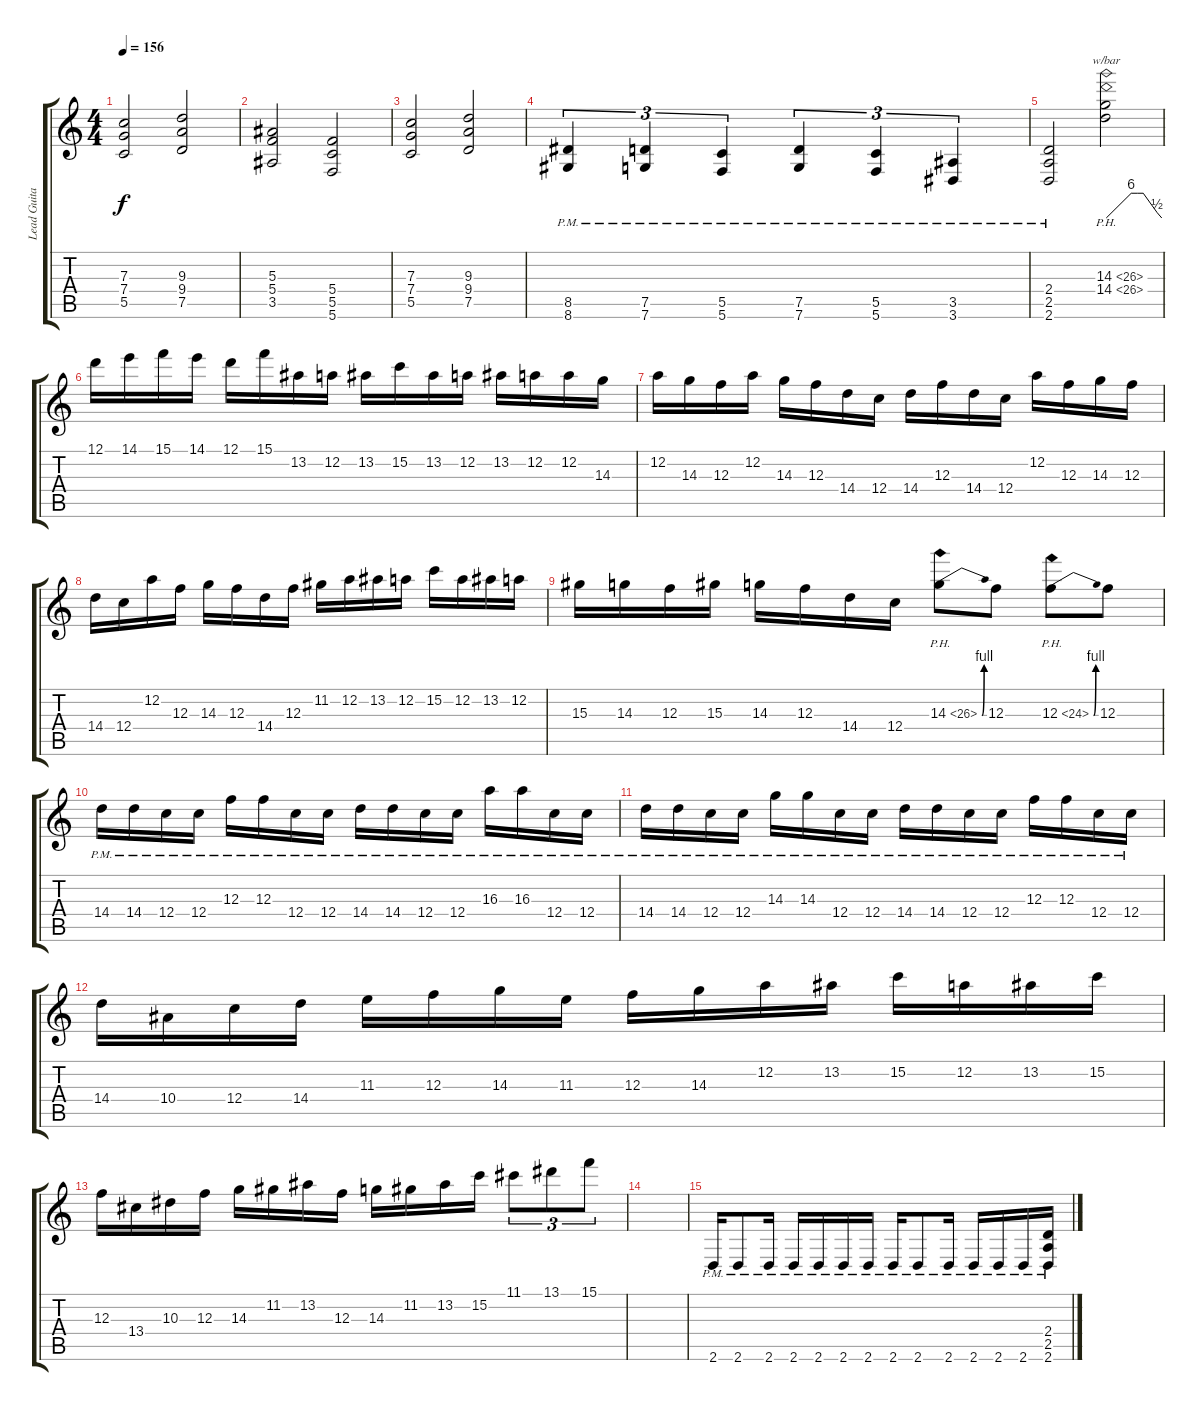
\track ("Lead Guitar" "Lead Guita") {instrument distortionguitar}
\staff {score tabs}
\tuning (D4 A3 F3 C3 G2 C2) {hide}
\ts (4 4)
\tempo 156
\clef g2
\ks c
(7.3 7.4 5.5).2{dy f} (9.3 9.4 7.5).2 |
(5.3 5.4 3.5).2 (5.4 5.5 5.6).2 |
(7.3 7.4 5.5).2 (9.3 9.4 7.5).2 |
(8.5{pm} 8.6{pm}).4{tu (3 2)} (7.5{pm} 7.6{pm}).4{tu (3 2)} (5.5{pm} 5.6{pm}).4{tu (3 2)} (7.5{pm} 7.6{pm}).4{tu (3 2)} (5.5{pm} 5.6{pm}).4{tu (3 2)} (3.5{pm} 3.6{pm}).4{tu (3 2)} |
(2.4{pm} 2.5{pm} 2.6{pm}).2 (14.3{ph 12} 14.4{ph 12}).2{tbe (custom default 0 0 27 24 34 24 40 24 55 2 60 0)} |
12.1.16 14.1.16 15.1.16 14.1.16 12.1.16 15.1.16 13.2.16 12.2.16 13.2.16 15.2.16 13.2.16 12.2.16 13.2.16 12.2.16 12.2.16 14.3.16 |
12.2.16 14.3.16 12.3.16 12.2.16 14.3.16 12.3.16 14.4.16 12.4.16 14.4.16 12.3.16 14.4.16 12.4.16 12.2.16 12.3.16 14.3.16 12.3.16 |
14.4.16 12.4.16 12.2.16 12.3.16 14.3.16 12.3.16 14.4.16 12.3.16 11.2.16 12.2.16 13.2.16 12.2.16 15.2.16 12.2.16 13.2.16 12.2.16 |
15.3.16 14.3.16 12.3.16 15.3.16 14.3.16 12.3.16 14.4.16 12.4.16 14.3{be (bend 0 0 60 4) ph 12}.8 12.3.8 12.3{be (bend 0 0 60 4) ph 12}.8 12.3.8 |
14.4{pm}.16 14.4{pm}.16 12.4{pm}.16 12.4{pm}.16 12.3{pm}.16 12.3{pm}.16 12.4{pm}.16 12.4{pm}.16 14.4{pm}.16 14.4{pm}.16 12.4{pm}.16 12.4{pm}.16 16.3{pm}.16 16.3{pm}.16 12.4{pm}.16 12.4{pm}.16 |
14.4{pm}.16 14.4{pm}.16 12.4{pm}.16 12.4{pm}.16 14.3{pm}.16 14.3{pm}.16 12.4{pm}.16 12.4{pm}.16 14.4{pm}.16 14.4{pm}.16 12.4{pm}.16 12.4{pm}.16 12.3{pm}.16 12.3{pm}.16 12.4{pm}.16 12.4{pm}.16 |
14.4.16 10.4.16 12.4.16 14.4.16 11.3.16 12.3.16 14.3.16 11.3.16 12.3.16 14.3.16 12.2.16 13.2.16 15.2.16 12.2.16 13.2.16 15.2.16 |
12.3.16 13.4.16 10.3.16 12.3.16 14.3.16 11.2.16 13.2.16 12.3.16 14.3.16 11.2.16 13.2.16 15.2.16 11.1.8{tu (3 2)} 13.1.8{tu (3 2)} 15.1.8{tu (3 2)} |
|
2.6{pm}.16 2.6{pm}.8 2.6{pm}.16 2.6{pm}.16 2.6{pm}.16 2.6{pm}.16 2.6{pm}.16 2.6{pm}.16 2.6{pm}.8 2.6{pm}.16 2.6{pm}.16 2.6{pm}.16 2.6{pm}.16 (2.4{pm} 2.5{pm} 2.6{pm}).16
